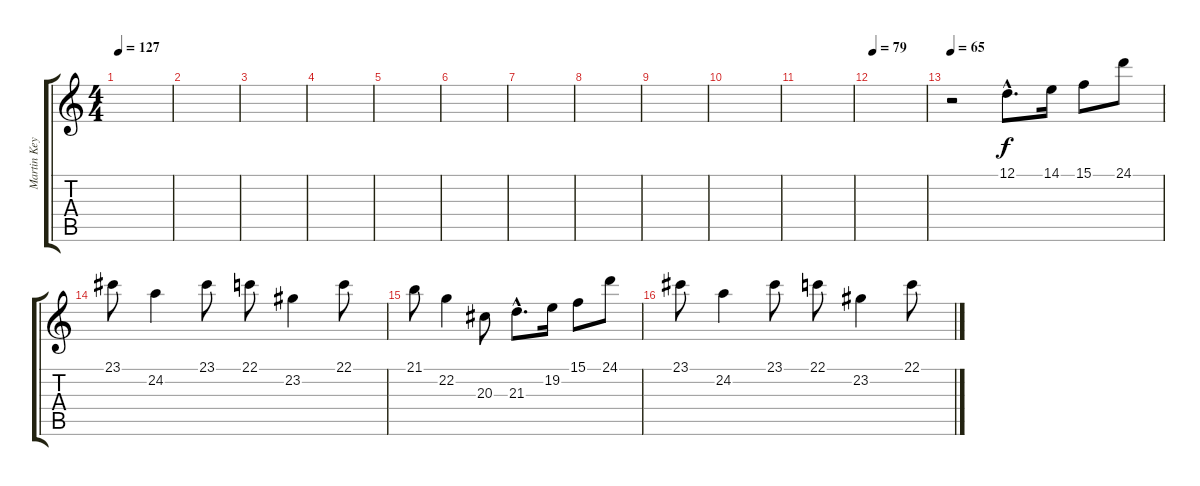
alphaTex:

\track ("Martin Keyboard2" "Martin Key") {instrument stringensemble1}
\staff {score tabs}
\tuning (D4 A3 F3 C3 G2 D2) {hide}
\ts (4 4)
\tempo 127
\clef g2
\ks c
|
|
|
|
|
|
|
|
|
|
|
\tempo 79
|
\tempo 65
r.2{instrument electricpiano2} 12.1{hac}.8{d dy f} 14.1.16 15.1.8 24.1.8 |
23.1.8 24.2.4 23.1.8 22.1.8 23.2.4 22.1.8 |
21.1.8 22.2.4 20.3.8 21.3{hac}.8{d} 19.2.16 15.1.8 24.1.8 |
23.1.8 24.2.4 23.1.8 22.1.8 23.2.4 22.1.8
